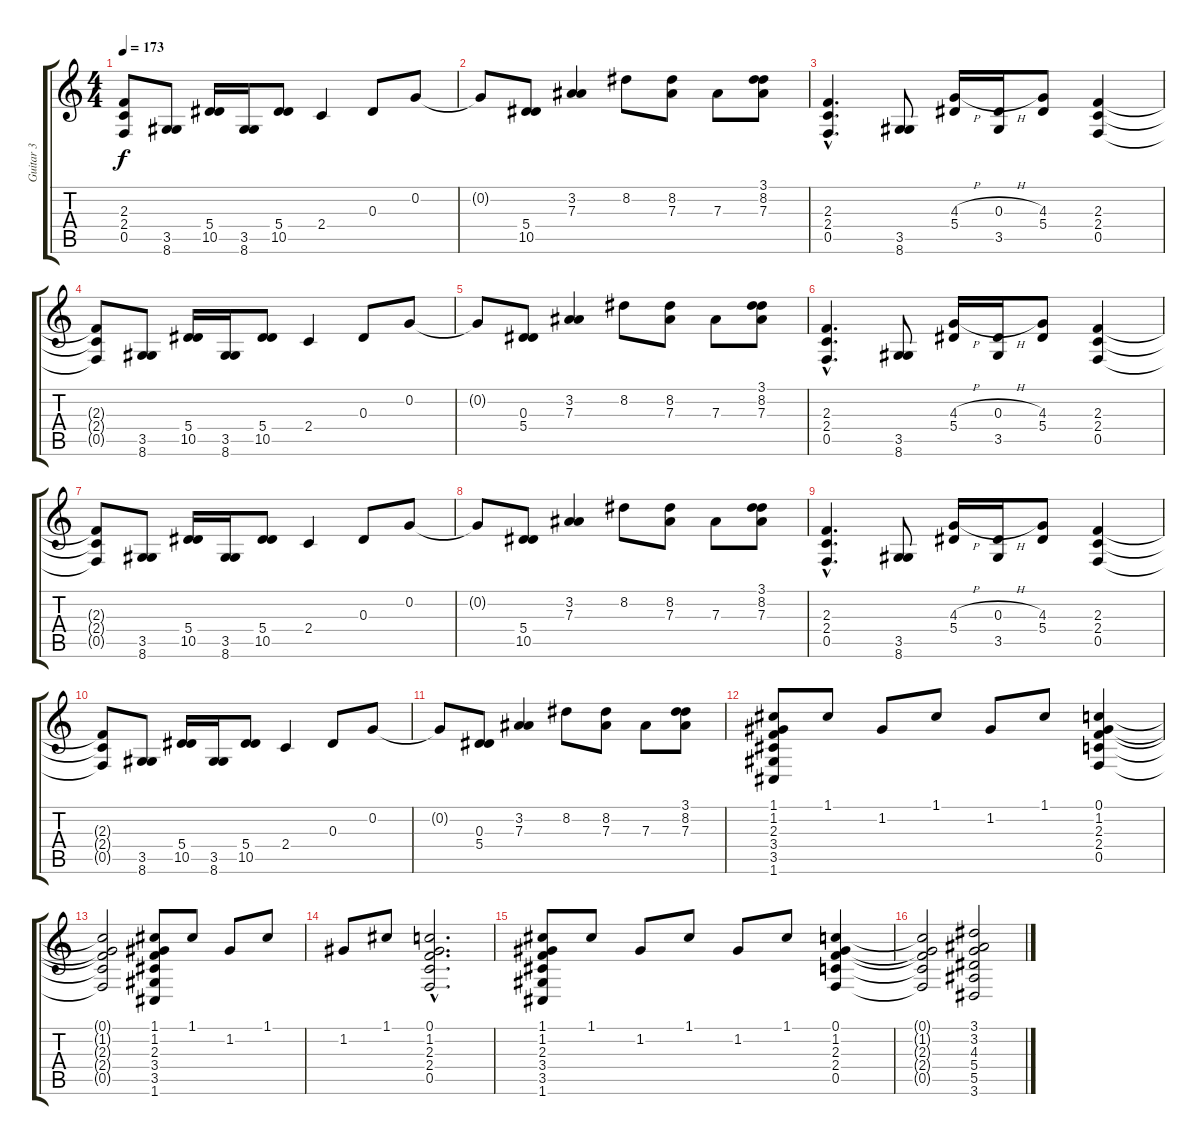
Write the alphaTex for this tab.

\track ("Guitar 3" "Guitar 3") {instrument acousticguitarnylon}
\staff {score tabs}
\tuning (C4 G3 Eb3 Bb2 F2 C2) {hide}
\ts (4 4)
\tempo 173
\clef g2
\ks c
(2.3{t} 2.4{t} 0.5{t}).8{dy f} (3.5 8.6).8 (5.4 10.5).16 (3.5 8.6).16 (5.4 10.5).8 2.4.4 0.3.8 0.2.8 |
0.2{t}.8 (5.4 10.5).8 (3.2 7.3).4 8.2.8 (8.2 7.3).8 7.3.8 (3.1 8.2 7.3).8 |
(2.3{hac} 2.4{hac} 0.5{hac}).4{d} (3.5 8.6).8 (4.3{h} 5.4).16 (0.3{h} 3.5).16 (4.3 5.4).8 (2.3 2.4 0.5).4 |
(2.3{t} 2.4{t} 0.5{t}).8 (3.5 8.6).8 (5.4 10.5).16 (3.5 8.6).16 (5.4 10.5).8 2.4.4 0.3.8 0.2.8 |
0.2{t}.8 (0.3 5.4).8 (3.2 7.3).4 8.2.8 (8.2 7.3).8 7.3.8 (3.1 8.2 7.3).8 |
(2.3{hac} 2.4{hac} 0.5{hac}).4{d} (3.5 8.6).8 (4.3{h} 5.4).16 (0.3{h} 3.5).16 (4.3 5.4).8 (2.3 2.4 0.5).4 |
(2.3{t} 2.4{t} 0.5{t}).8 (3.5 8.6).8 (5.4 10.5).16 (3.5 8.6).16 (5.4 10.5).8 2.4.4 0.3.8 0.2.8 |
0.2{t}.8 (5.4 10.5).8 (3.2 7.3).4 8.2.8 (8.2 7.3).8 7.3.8 (3.1 8.2 7.3).8 |
(2.3{hac} 2.4{hac} 0.5{hac}).4{d} (3.5 8.6).8 (4.3{h} 5.4).16 (0.3{h} 3.5).16 (4.3 5.4).8 (2.3 2.4 0.5).4 |
(2.3{t} 2.4{t} 0.5{t}).8 (3.5 8.6).8 (5.4 10.5).16 (3.5 8.6).16 (5.4 10.5).8 2.4.4 0.3.8 0.2.8 |
0.2{t}.8 (0.3 5.4).8 (3.2 7.3).4 8.2.8 (8.2 7.3).8 7.3.8 (3.1 8.2 7.3).8 |
(1.1 1.2 2.3 3.4 3.5 1.6).8{volume 13 instrument acousticguitarnylon} 1.1.8 1.2.8 1.1.8 1.2.8 1.1.8 (0.1 1.2 2.3 2.4 0.5).4 |
(0.1{t} 1.2{t} 2.3{t} 2.4{t} 0.5{t}).2 (1.1 1.2 2.3 3.4 3.5 1.6).8 1.1.8 1.2.8 1.1.8 |
1.2.8 1.1.8 (0.1{hac} 1.2{hac} 2.3{hac} 2.4{hac} 0.5{hac}).2{d} |
(1.1 1.2 2.3 3.4 3.5 1.6).8 1.1.8 1.2.8 1.1.8 1.2.8 1.1.8 (0.1 1.2 2.3 2.4 0.5).4 |
(0.1{t} 1.2{t} 2.3{t} 2.4{t} 0.5{t}).2 (3.1 3.2 4.3 5.4 5.5 3.6).2
